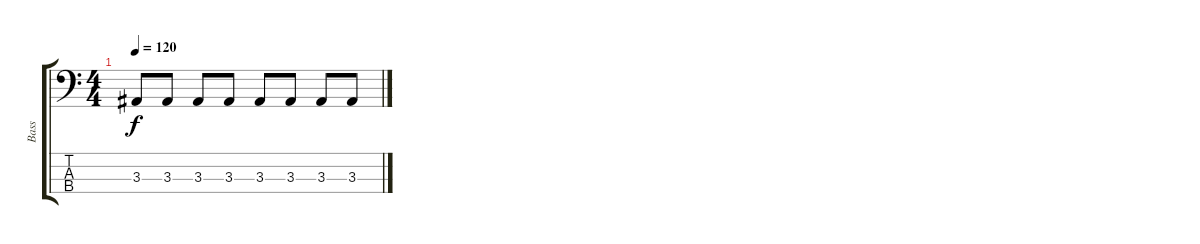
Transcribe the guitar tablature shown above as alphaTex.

\track ("Bass" "Bass") {instrument electricbassfinger}
\staff {score tabs}
\tuning (F2 C2 G1 D1) {hide}
\ts (4 4)
\tempo 120
\clef f4
\ks c
3.3.8{dy f} 3.3.8 3.3.8 3.3.8 3.3.8 3.3.8 3.3.8 3.3.8
